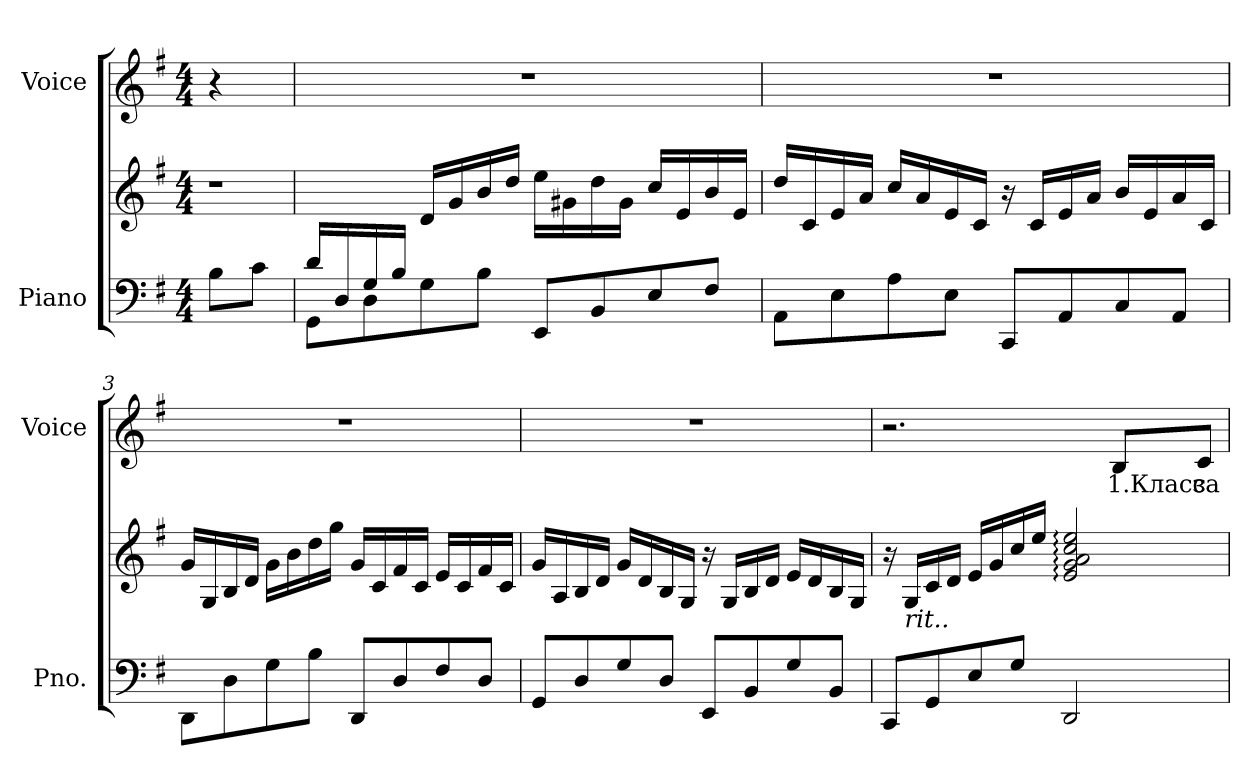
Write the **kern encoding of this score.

**kern	**kern	**kern	**text
*part2	*part2	*part1	*part1
*staff3	*staff2	*staff1	*staff1
*I"Piano	*	*I"Voice	*
*I'Pno.	*	*I'Voice	*
!!LO:PB:g=z
*clefF4	*clefG2	*clefG2	*
*k[f#]	*k[f#]	*k[f#]	*
*G:	*G:	*G:	*
*M4/4	*M4/4	*M4/4	*
=	=	=	=
!	!LO:N:vis=1	!	!
8Bi\L	4r	4r	.
8ci\J	.	.	.
=1	=1	=1	=1
*^	*	*	*
16di/LL	8GGi\L	4ryy	1r	.
16Di/	.	.	.	.
16Gi/	8Di\	.	.	.
16Bi/JJ	.	.	.	.
2.ryy	8Gi\	16di/LL	.	.
.	.	16gi/	.	.
.	8Bi\J	16bi/	.	.
.	.	16ddi/JJ	.	.
.	8EEi/L	16eei\LL	.	.
.	.	16g#Xi\	.	.
.	8BBi/	16ddi\	.	.
.	.	16g#i\JJ	.	.
.	8Ei/	16cci/LL	.	.
.	.	16ei/	.	.
.	8F#i/J	16bi/	.	.
.	.	16ei/JJ	.	.
*v	*v	*	*	*
=2	=2	=2	=2
8AAi\L	16ddi/LL	1r	.
.	16ci/	.	.
8Ei\	16ei/	.	.
.	16ai/JJ	.	.
8Ai\	16cci/LL	.	.
.	16ai/	.	.
8Ei\J	16ei/	.	.
.	16ci/JJ	.	.
8CCi/L	16r	.	.
.	16ci/LL	.	.
8AAi/	16ei/	.	.
.	16ai/JJ	.	.
8Ci/	16bi/LL	.	.
.	16ei/	.	.
8AAi/J	16ai/	.	.
.	16ci/JJ	.	.
!!LO:LB:g=z
=3	=3	=3	=3
8DDi\L	16gi/LL	1r	.
.	16Gi/	.	.
8Di\	16Bi/	.	.
.	16di/JJ	.	.
8Gi\	16gi\LL	.	.
.	16bi\	.	.
8Bi\J	16ddi\	.	.
.	16ggi\JJ	.	.
8DDi/L	16gi/LL	.	.
.	16ci/	.	.
8Di/	16f#i/	.	.
.	16ci/JJ	.	.
8F#i/	16ei/LL	.	.
.	16ci/	.	.
8Di/J	16f#i/	.	.
.	16ci/JJ	.	.
=4	=4	=4	=4
8GGi/L	16gi/LL	1r	.
.	16Ai/	.	.
8Di/	16Bi/	.	.
.	16di/JJ	.	.
8Gi/	16gi/LL	.	.
.	16di/	.	.
8Di/J	16Bi/	.	.
.	16Gi/JJ	.	.
8EEi/L	16r	.	.
.	16Gi/LL	.	.
8BBi/	16Bi/	.	.
.	16di/JJ	.	.
8Gi/	16ei/LL	.	.
.	16di/	.	.
8BBi/J	16Bi/	.	.
.	16Gi/JJ	.	.
=5	=5	=5	=5
8CCi/L	16r	2.r	.
!	!LO:TX:b:i:t=rit..	!	!
.	16Gi/LL	.	.
8GGi/	16ci/	.	.
.	16di/JJ	.	.
8Ei/	16ei/LL	.	.
.	16gi/	.	.
8Gi/J	16cci/	.	.
.	16eei/JJ	.	.
2DDi/	2ei/: 2gi: 2ai: 2cci: 2eei:	.	.
!	!	!	!LO:LY:b:color=#000000
.	.	8Bi/L	1.Класс
!	!	!	!LO:LY:b:color=#000000
.	.	8ci/J	за
=	=	=	=
*-	*-	*-	*-
